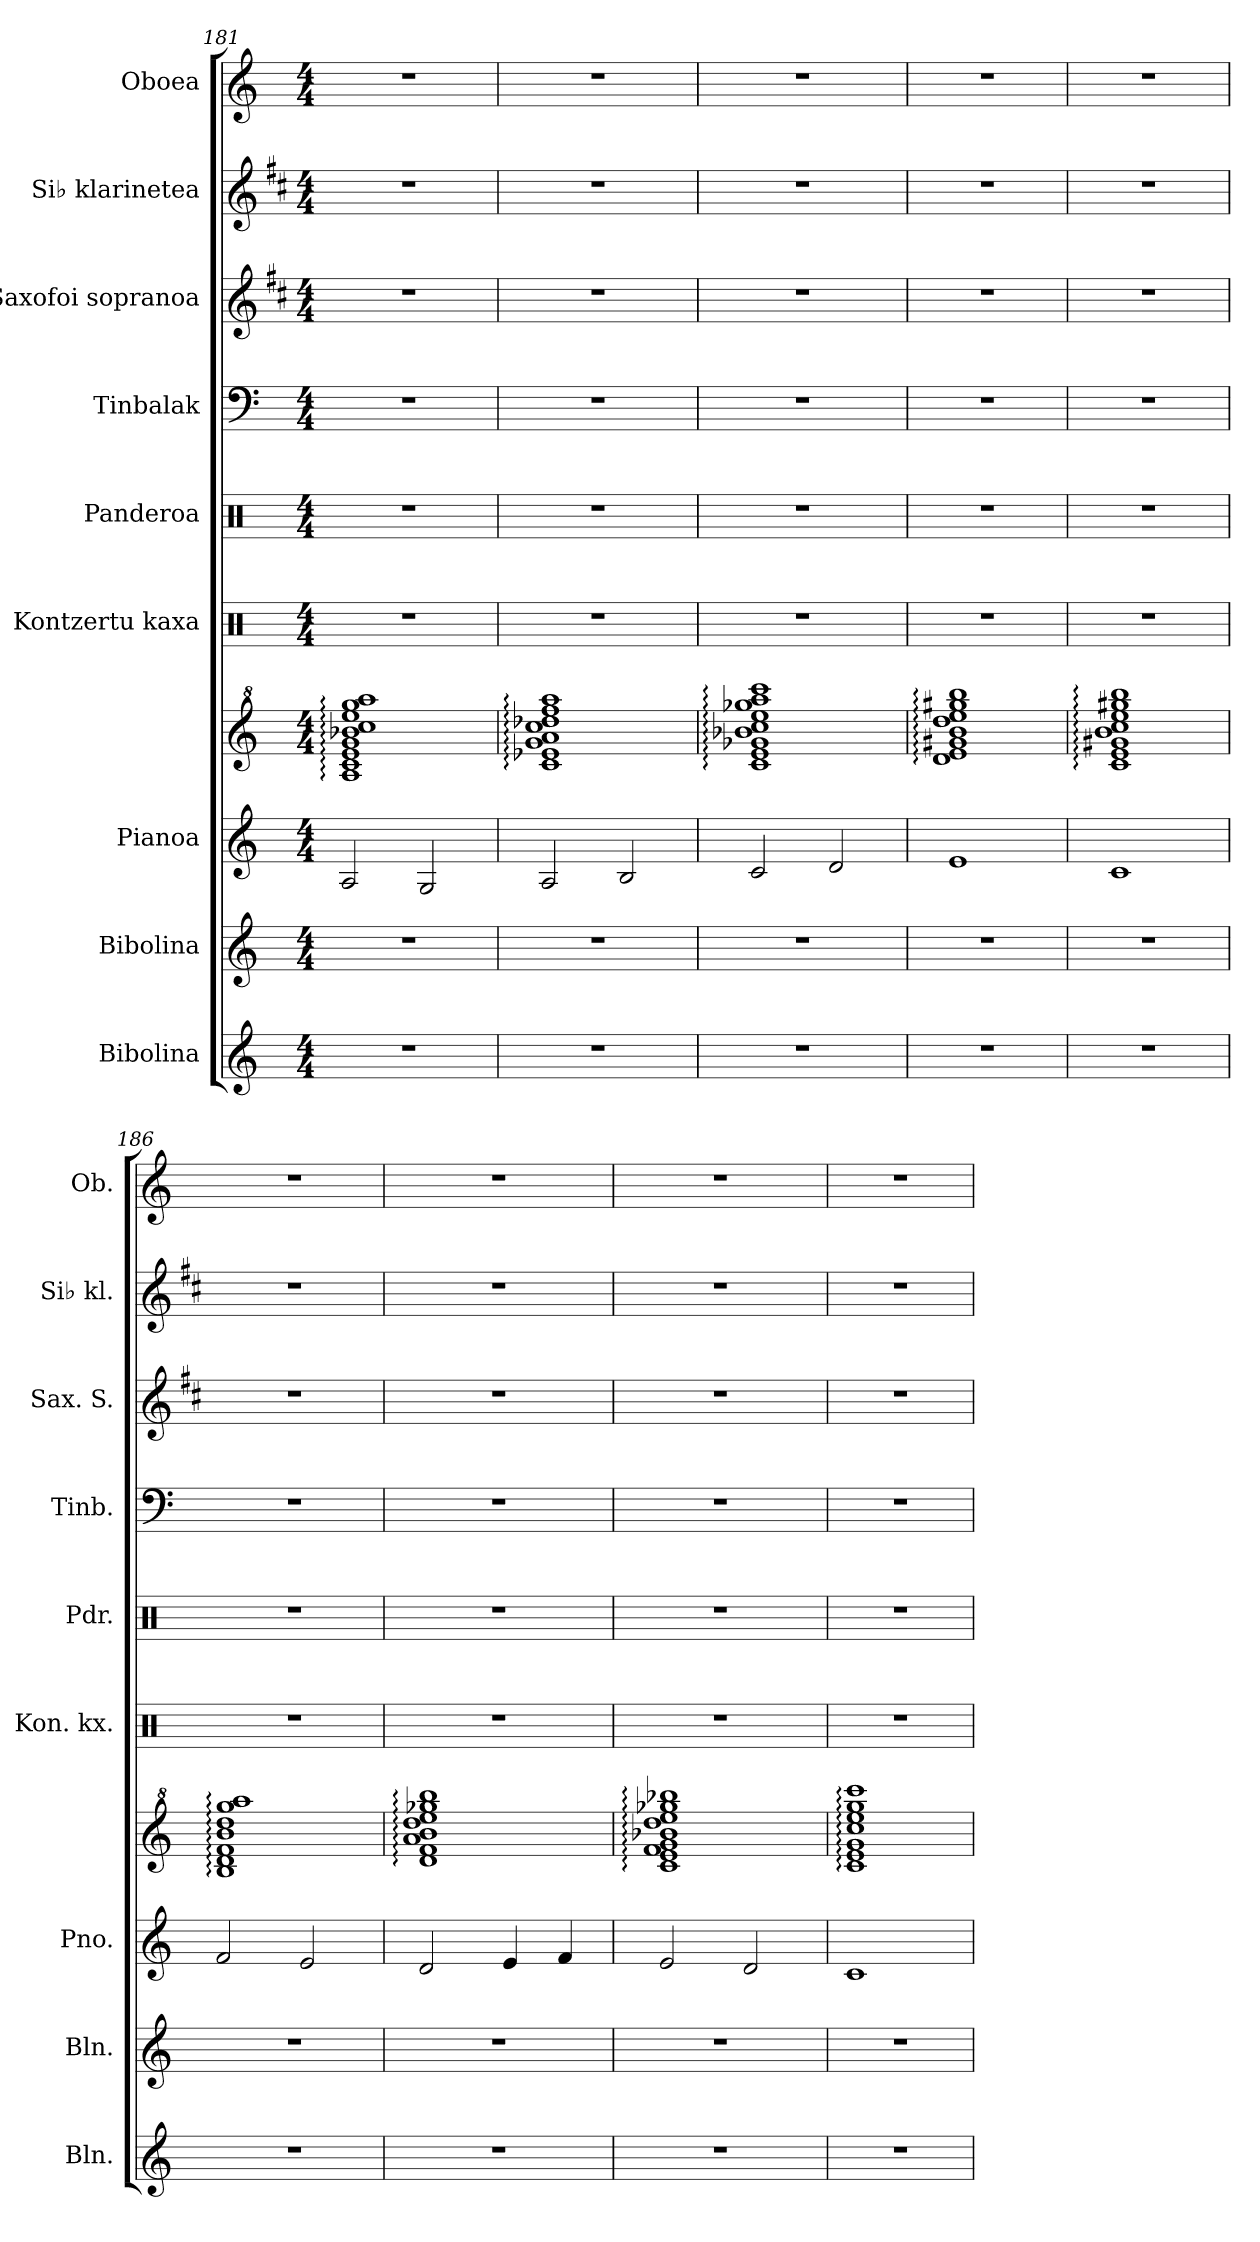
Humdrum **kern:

**kern	**kern	**kern	**kern	**kern	**kern	**kern	**kern	**kern	**kern
*part9	*part8	*part7	*part7	*part6	*part5	*part4	*part3	*part2	*part1
*staff10	*staff9	*staff8	*staff7	*staff6	*staff5	*staff4	*staff3	*staff2	*staff1
*I"Bibolina	*I"Bibolina	*I"Pianoa	*	*I"Kontzertu kaxa	*I"Panderoa	*I"Tinbalak	*I"Saxofoi sopranoa	*I"Si♭ klarinetea	*I"Oboea
*I'Bln.	*I'Bln.	*I'Pno.	*	*I'Kon. kx.	*I'Pdr.	*I'Tinb.	*I'Sax. S.	*I'Si♭ kl.	*I'Ob.
*clefG2	*clefG2	*clefG2	*clefG^2	*clefX	*clefX	*clefF4	*clefG2	*clefG2	*clefG2
*	*	*	*	*	*	*	*ITrd1c2	*ITrd1c2	*
*k[]	*k[]	*k[]	*k[]	*k[]	*k[]	*k[]	*k[]	*k[]	*k[]
*M4/4	*M4/4	*M4/4	*M4/4	*M4/4	*M4/4	*M4/4	*M4/4	*M4/4	*M4/4
=181	=181	=181	=181	=181	=181	=181	=181	=181	=181
1r	1r	2A/	1a: 1cc: 1ee: 1gg: 1bb-X: 1ccc: 1eee: 1ggg: 1aaa:	1r	1r	1r	1r	1r	1r
.	.	2G/	.	.	.	.	.	.	.
=182	=182	=182	=182	=182	=182	=182	=182	=182	=182
1r	1r	2A/	1cc: 1ee-X: 1gg: 1aa: 1ccc: 1ddd-X: 1fff: 1aaa:	1r	1r	1r	1r	1r	1r
.	.	2B/	.	.	.	.	.	.	.
=183	=183	=183	=183	=183	=183	=183	=183	=183	=183
1r	1r	2c/	1cc: 1ee: 1gg-X: 1bb-X: 1ccc: 1eee: 1ggg-X: 1aaa: 1cccc:	1r	1r	1r	1r	1r	1r
.	.	2d/	.	.	.	.	.	.	.
!!LO:PB:g=z
=184	=184	=184	=184	=184	=184	=184	=184	=184	=184
1r	1r	1e	1dd: 1ee: 1gg#X: 1bb: 1ddd: 1eee: 1ggg#X: 1bbb:	1r	1r	1r	1r	1r	1r
=185	=185	=185	=185	=185	=185	=185	=185	=185	=185
1r	1r	1c	1cc: 1ee: 1gg#X: 1bb: 1ccc: 1eee: 1ggg#X: 1bbb:	1r	1r	1r	1r	1r	1r
=186	=186	=186	=186	=186	=186	=186	=186	=186	=186
1r	1r	2f/	1b: 1dd: 1ff: 1bb: 1ddd: 1ggg: 1aaa:	1r	1r	1r	1r	1r	1r
.	.	2e/	.	.	.	.	.	.	.
=187	=187	=187	=187	=187	=187	=187	=187	=187	=187
1r	1r	2d/	1dd: 1ff: 1aa: 1bb: 1ddd: 1eee: 1ggg-X: 1bbb:	1r	1r	1r	1r	1r	1r
.	.	4e/	.	.	.	.	.	.	.
.	.	4f/	.	.	.	.	.	.	.
=188	=188	=188	=188	=188	=188	=188	=188	=188	=188
1r	1r	2e/	1cc: 1ee: 1ff: 1gg: 1bb-X: 1ddd: 1eee: 1ggg-X: 1bbb-X:	1r	1r	1r	1r	1r	1r
.	.	2d/	.	.	.	.	.	.	.
=189	=189	=189	=189	=189	=189	=189	=189	=189	=189
1r	1r	1c	1cc: 1ee: 1gg: 1ccc: 1eee: 1ggg: 1cccc:	1r	1r	1r	1r	1r	1r
=	=	=	=	=	=	=	=	=	=
*-	*-	*-	*-	*-	*-	*-	*-	*-	*-
